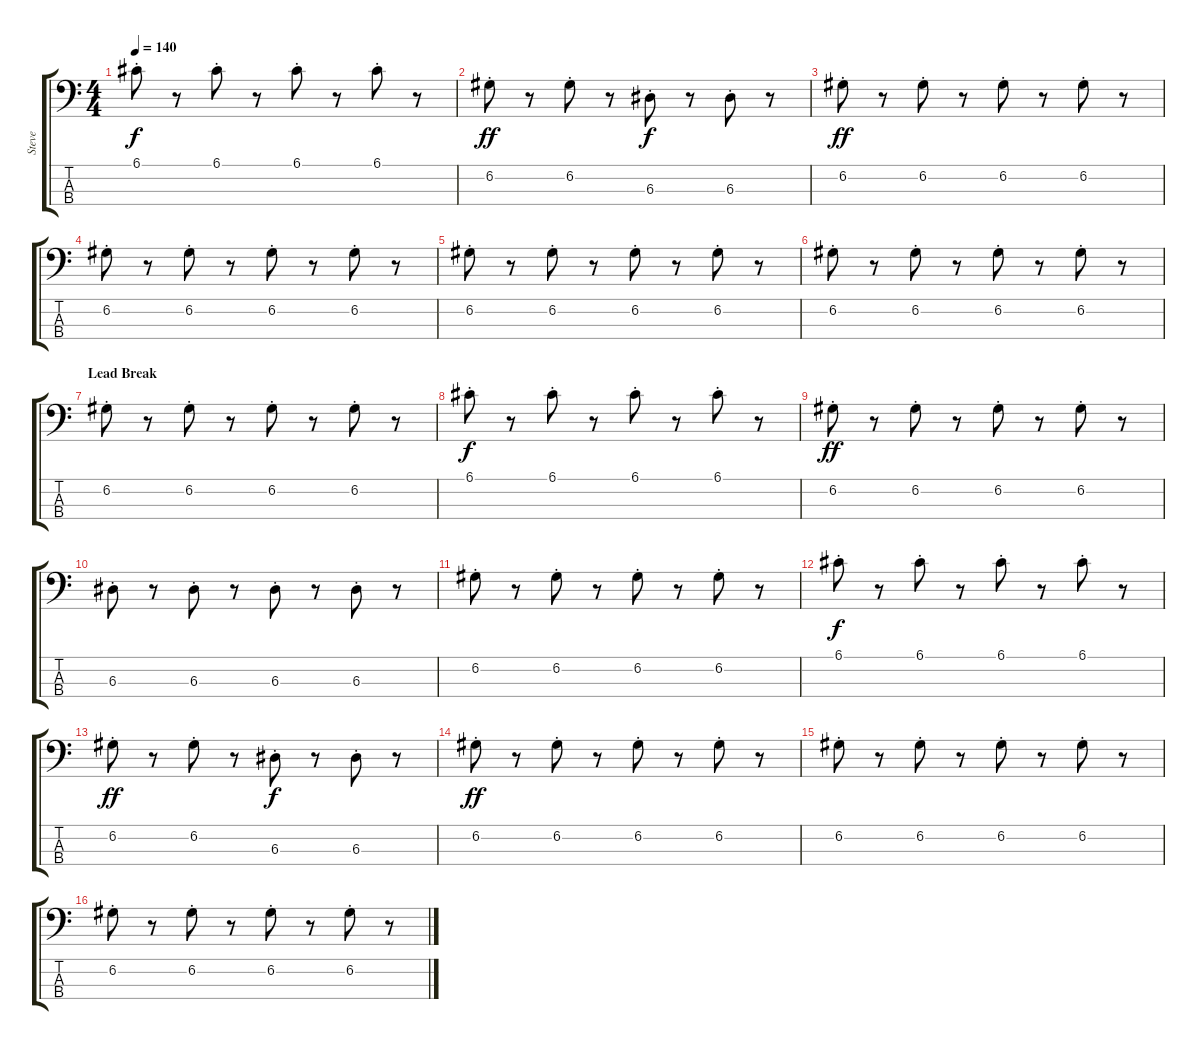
\track ("Steve" "Steve") {instrument acousticbass}
\staff {score tabs}
\tuning (G2 D2 A1 E1) {hide}
\ts (4 4)
\tempo 140
\clef f4
\ks c
6.1{st}.8{dy f} r.8 6.1{st}.8 r.8 6.1{st}.8 r.8 6.1{st}.8 r.8 |
6.2{st}.8{dy ff} r.8 6.2{st}.8 r.8 6.3{st}.8{dy f} r.8 6.3{st}.8 r.8 |
6.2{st}.8{dy ff} r.8 6.2{st}.8 r.8 6.2{st}.8 r.8 6.2{st}.8 r.8 |
6.2{st}.8 r.8 6.2{st}.8 r.8 6.2{st}.8 r.8 6.2{st}.8 r.8 |
6.2{st}.8 r.8 6.2{st}.8 r.8 6.2{st}.8 r.8 6.2{st}.8 r.8 |
6.2{st}.8 r.8 6.2{st}.8 r.8 6.2{st}.8 r.8 6.2{st}.8 r.8 |
\section ("" "Lead Break")
6.2{st}.8 r.8 6.2{st}.8 r.8 6.2{st}.8 r.8 6.2{st}.8 r.8 |
6.1{st}.8{dy f} r.8 6.1{st}.8 r.8 6.1{st}.8 r.8 6.1{st}.8 r.8 |
6.2{st}.8{dy ff} r.8 6.2{st}.8 r.8 6.2{st}.8 r.8 6.2{st}.8 r.8 |
6.3{st}.8 r.8 6.3{st}.8 r.8 6.3{st}.8 r.8 6.3{st}.8 r.8 |
6.2{st}.8 r.8 6.2{st}.8 r.8 6.2{st}.8 r.8 6.2{st}.8 r.8 |
6.1{st}.8{dy f} r.8 6.1{st}.8 r.8 6.1{st}.8 r.8 6.1{st}.8 r.8 |
6.2{st}.8{dy ff} r.8 6.2{st}.8 r.8 6.3{st}.8{dy f} r.8 6.3{st}.8 r.8 |
6.2{st}.8{dy ff} r.8 6.2{st}.8 r.8 6.2{st}.8 r.8 6.2{st}.8 r.8 |
6.2{st}.8 r.8 6.2{st}.8 r.8 6.2{st}.8 r.8 6.2{st}.8 r.8 |
6.2{st}.8 r.8 6.2{st}.8 r.8 6.2{st}.8 r.8 6.2{st}.8 r.8
